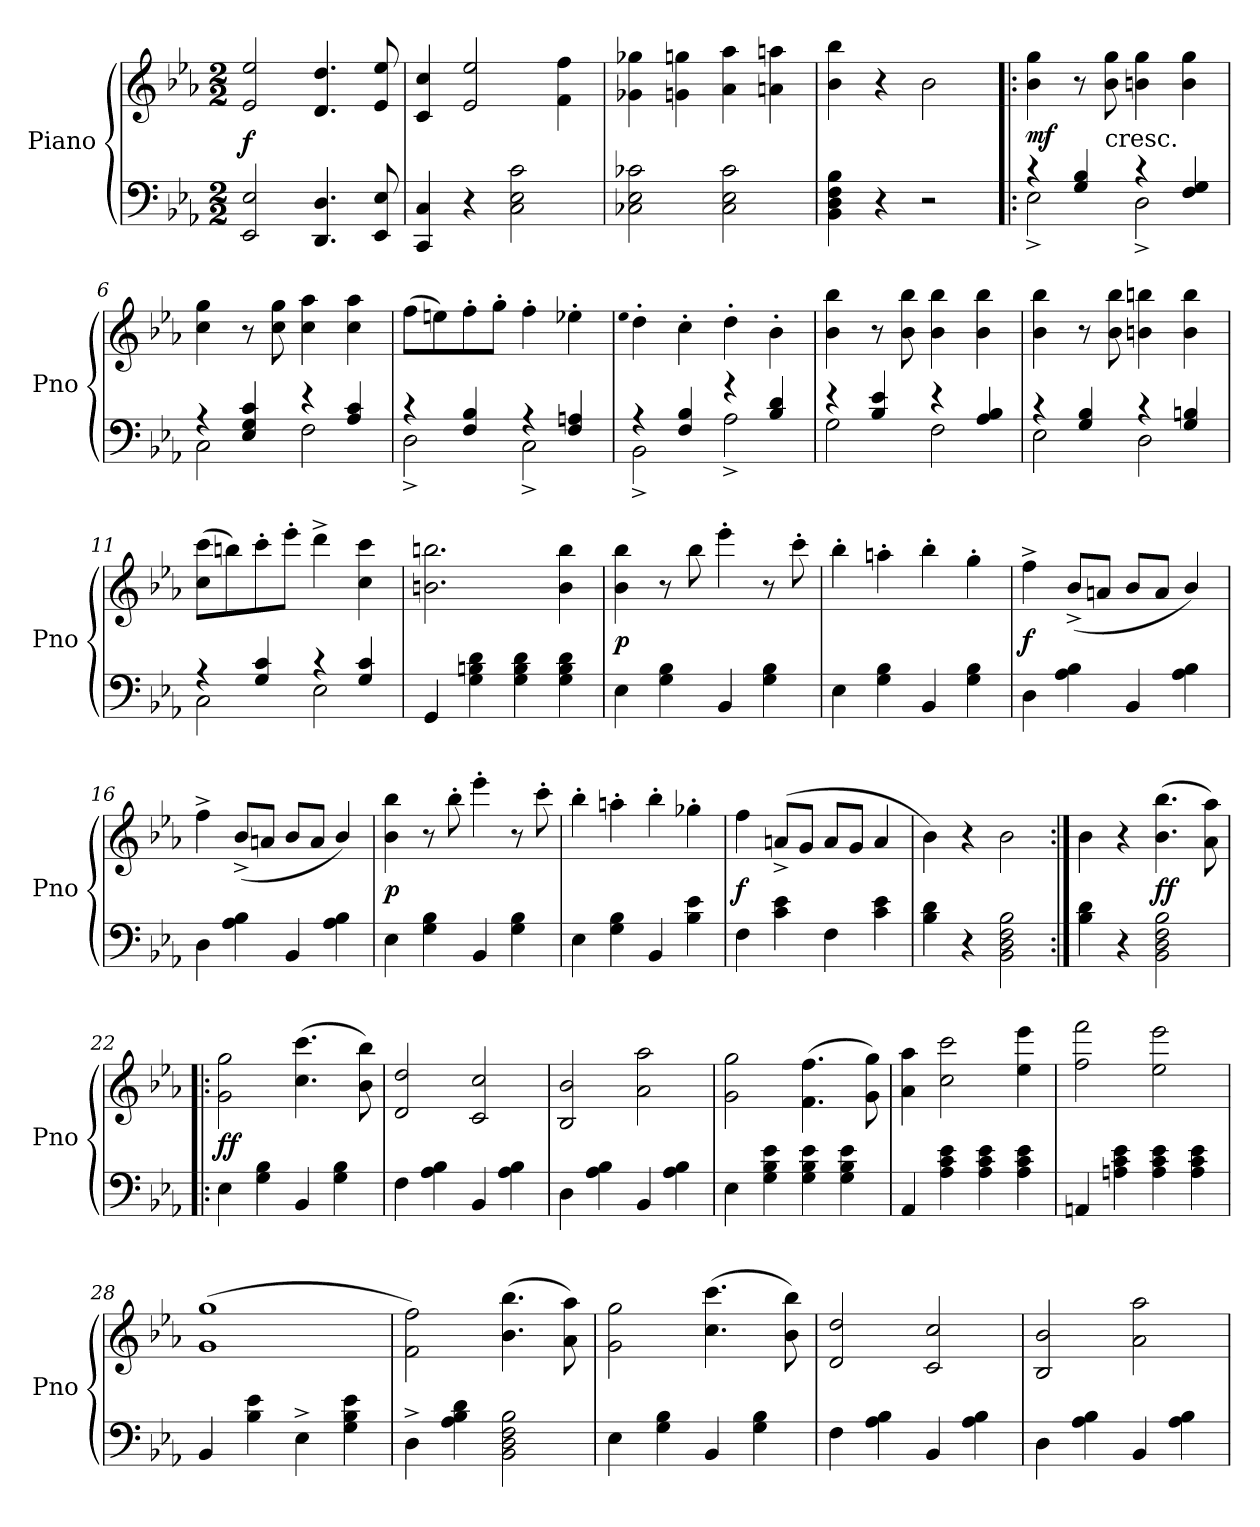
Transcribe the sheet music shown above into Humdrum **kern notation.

**kern	**kern	**dynam
*part1	*part1	*part1
*staff2	*staff1	*staff1/2
*I"Piano	*	*
*I'Pno	*	*
*clefF4	*clefG2	*
*k[b-e-a-]	*k[b-e-a-]	*
*E-:	*E-:	*
*M2/2	*M2/2	*
*MM220	*MM220	*
=1	=1	=1
2EE-/ 2E-/	2e-/ 2ee-/	f
4.DD/ 4.D/	4.d/ 4.dd/	.
8EE-/ 8E-/	8e-/ 8ee-/	.
=2	=2	=2
4CC/ 4C/	4c/ 4cc/	.
4r	2e-/ 2ee-/	.
2C\ 2E-\ 2c\	.	.
.	4f\ 4ff\	.
=3	=3	=3
2C-X\ 2E-\ 2c-X\	4g-X\ 4gg-X\	.
.	4gn\ 4ggn\	.
2C-\ 2E-\ 2c-\	4a-\ 4aa-\	.
.	4an\ 4aan\	.
=4	=4	=4
4BB-\ 4D\ 4F\ 4B-\	4b-\ 4bb-\	.
4r	4r	.
2r	2b-\	.
=5!|:	=5!|:	=5!|:
*^	*	*
4r	2E-^\	4b-\ 4gg\	mf
4G/ 4B-/	.	8r	.
!	!	!LO:TX:c:t=cresc.	!
.	.	8b-\ 8gg\	.
4r	2D^\	4bn\ 4gg\	.
4F/ 4G/	.	4b\ 4gg\	.
=6	=6	=6	=6
4r	2C\	4cc\ 4gg\	.
4E-/ 4G/ 4c/	.	8r	.
.	.	8cc\ 8gg\	.
4r	2F\	4cc\ 4aa-\	.
4A-/ 4c/	.	4cc\ 4aa-\	.
=7	=7	=7	=7
4r	2D^\	(8ff\L	.
.	.	8een\)	.
4F/ 4B-/	.	8ff'\	.
.	.	8gg'\J	.
4r	2C^\	4ff'\	.
4F/ 4An/	.	4ee-X'\	.
=8	=8	=8	=8
.	.	qee-	.
4r	2BB-^\	4dd'\	.
4F/ 4B-/	.	4cc'\	.
4r	2A-^\	4dd'\	.
4B-/ 4d/	.	4b-'\	.
=9	=9	=9	=9
4r	2G\	4b-\ 4bb-\	.
4B-/ 4e-/	.	8r	.
.	.	8b-\ 8bb-\	.
4r	2F\	4b-\ 4bb-\	.
4A-/ 4B-/	.	4b-\ 4bb-\	.
=10	=10	=10	=10
4r	2E-\	4b-\ 4bb-\	.
4G/ 4B-/	.	8r	.
.	.	8b-\ 8bb-\	.
4r	2D\	4bn\ 4bbn\	.
4G/ 4Bn/	.	4b\ 4bb\	.
=11	=11	=11	=11
4r	2C\	(8cc\ 8ccc\L	.
.	.	8bbn\)	.
4G/ 4c/	.	8ccc'\	.
.	.	8eee-'\J	.
4r	2E-\	4ddd^\	.
4G/ 4c/	.	4cc\ 4ccc\	.
*v	*v	*	*
=12	=12	=12
4GG/	2.bn\ 2.bbn\	.
4G\ 4Bn\ 4d\	.	.
4G\ 4B\ 4d\	.	.
4G\ 4B\ 4d\	4b\ 4bb\	.
=13	=13	=13
4E-\	4b-\ 4bb-\	p
4G\ 4B-\	8r	.
.	8bb-\	.
4BB-/	4eee-'\	.
4G\ 4B-\	8r	.
.	8ccc'\	.
=14	=14	=14
4E-\	4bb-'\	.
4G\ 4B-\	4aan'\	.
4BB-/	4bb-'\	.
4G\ 4B-\	4gg'\	.
=15	=15	=15
4D\	4ff^\	f
4A-\ 4B-\	(8b-^/L	.
.	8an/J	.
4BB-/	8b-/L	.
.	8a/J	.
4A-\ 4B-\	4b-/)	.
=16	=16	=16
4D\	4ff^\	.
4A-\ 4B-\	(8b-^/L	.
.	8an/J	.
4BB-/	8b-/L	.
.	8a/J	.
4A-\ 4B-\	4b-/)	.
=17	=17	=17
4E-\	4b-\ 4bb-\	p
4G\ 4B-\	8r	.
.	8bb-'\	.
4BB-/	4eee-'\	.
4G\ 4B-\	8r	.
.	8ccc'\	.
=18	=18	=18
4E-\	4bb-'\	.
4G\ 4B-\	4aan'\	.
4BB-/	4bb-'\	.
4B-\ 4e-\	4gg-X'\	.
=19	=19	=19
4F\	4ff\	f
4c\ 4e-\	(8an^/L	.
.	8g/J	.
4F\	8a/L	.
.	8g/J	.
4c\ 4e-\	4a/	.
=20	=20	=20
4B-\ 4d\	4b-\)	.
4r	4r	.
2BB-\ 2D\ 2F\ 2B-\	2b-\	.
=21:|!	=21:|!	=21:|!
4B-\ 4d\	4b-\	.
4r	4r	.
2BB-\ 2D\ 2F\ 2B-\	(4.b-\ 4.bb-\	ff
.	8a-\ 8aa-\)	.
=22!|:	=22!|:	=22!|:
4E-\	2g\ 2gg\	ff
4G\ 4B-\	.	.
4BB-/	(4.cc\ 4.ccc\	.
4G\ 4B-\	.	.
.	8b-\ 8bb-\)	.
=23	=23	=23
4F\	2d/ 2dd/	.
4A-\ 4B-\	.	.
4BB-/	2c/ 2cc/	.
4A-\ 4B-\	.	.
=24	=24	=24
4D\	2B-/ 2b-/	.
4A-\ 4B-\	.	.
4BB-/	2a-\ 2aa-\	.
4A-\ 4B-\	.	.
=25	=25	=25
4E-\	2g\ 2gg\	.
4G\ 4B-\ 4e-\	.	.
4G\ 4B-\ 4e-\	(4.f\ 4.ff\	.
4G\ 4B-\ 4e-\	.	.
.	8g\ 8gg\)	.
=26	=26	=26
4AA-/	4a-\ 4aa-\	.
4A-\ 4c\ 4e-\	2cc\ 2ccc\	.
4A-\ 4c\ 4e-\	.	.
4A-\ 4c\ 4e-\	4ee-\ 4eee-\	.
=27	=27	=27
4AAn/	2ff\ 2fff\	.
4An\ 4c\ 4e-\	.	.
4A\ 4c\ 4e-\	2ee-\ 2eee-\	.
4A\ 4c\ 4e-\	.	.
=28	=28	=28
4BB-/	(1g 1gg	.
4B-\ 4e-\	.	.
4E-^\	.	.
4G\ 4B-\ 4e-\	.	.
=29	=29	=29
4D^\	2f\ 2ff\)	.
4A-\ 4B-\ 4d\	.	.
2BB-\ 2D\ 2F\ 2B-\	(4.b-\ 4.bb-\	.
.	8a-\ 8aa-\)	.
=30	=30	=30
4E-\	2g\ 2gg\	.
4G\ 4B-\	.	.
4BB-/	(4.cc\ 4.ccc\	.
4G\ 4B-\	.	.
.	8b-\ 8bb-\)	.
=31	=31	=31
4F\	2d/ 2dd/	.
4A-\ 4B-\	.	.
4BB-/	2c/ 2cc/	.
4A-\ 4B-\	.	.
=32	=32	=32
4D\	2B-/ 2b-/	.
4A-\ 4B-\	.	.
4BB-/	2a-\ 2aa-\	.
4A-\ 4B-\	.	.
=	=	=
*-	*-	*-
